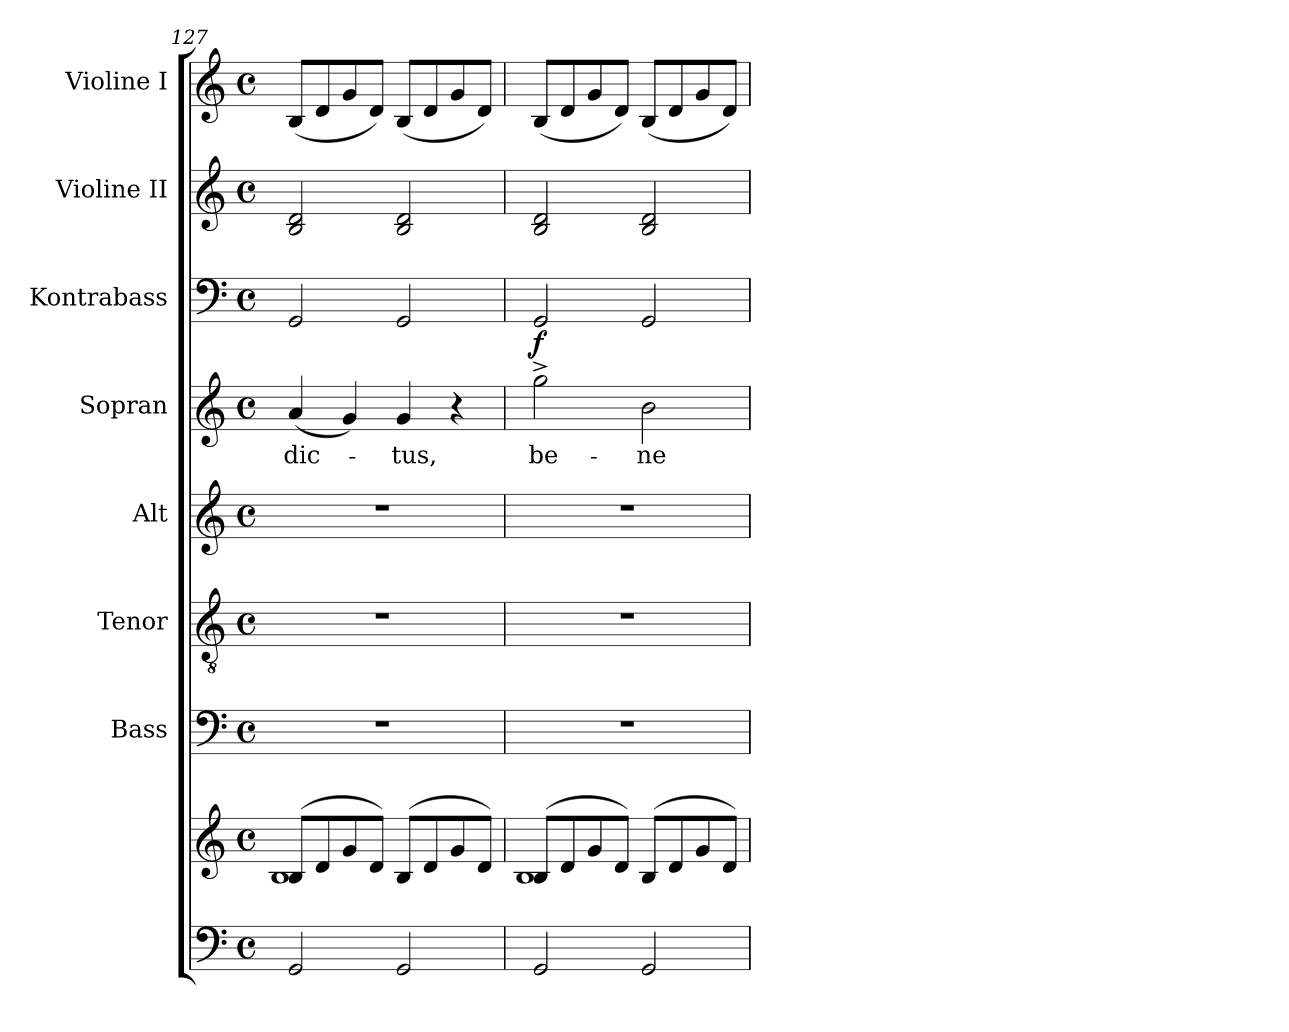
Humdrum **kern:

**kern	**kern	**kern	**kern	**kern	**kern	**text	**dynam	**kern	**kern	**kern
*part8	*part8	*part7	*part6	*part5	*part4	*part4	*part4	*part3	*part2	*part1
*staff9	*staff8	*staff7	*staff6	*staff5	*staff4	*staff4	*staff4	*staff3	*staff2	*staff1
*	*	*I"Bass	*I"Tenor	*I"Alt	*I"Sopran	*	*	*I"Kontrabass	*I"Violine II	*I"Violine I
*	*	*I'B.	*I'T.	*I'A.	*I'S.	*	*	*I'Kb.	*I'Vl. II	*I'Vl. I
*clefF4	*clefG2	*clefF4	*clefGv2	*clefG2	*clefG2	*	*	*clefF4	*clefG2	*clefG2
*	*	*	*	*	*	*	*	*ITrd7c12	*	*
*k[]	*k[]	*k[]	*k[]	*k[]	*k[]	*	*	*k[]	*k[]	*k[]
*C:	*C:	*C:	*C:	*C:	*C:	*	*	*C:	*C:	*C:
*M4/4	*M4/4	*M4/4	*M4/4	*M4/4	*M4/4	*	*	*M4/4	*M4/4	*M4/4
*met(c)	*met(c)	*met(c)	*met(c)	*met(c)	*met(c)	*	*	*met(c)	*met(c)	*met(c)
=127	=127	=127	=127	=127	=127	=127	=127	=127	=127	=127
*	*^	*	*	*	*	*	*	*	*	*
!	!	!	!	!	!	!	!LO:LY:b	!	!	!	!
2GG/	(>8B/L	1B	1r	1r	1r	(<4a/	-dic-	.	2GGG/	2B/ 2d/	(<8B/L
.	8d/	.	.	.	.	.	.	.	.	.	8d/
.	8g/	.	.	.	.	4g/)	.	.	.	.	8g/
.	8d/J)	.	.	.	.	.	.	.	.	.	8d/J)
!	!	!	!	!	!	!	!LO:LY:b	!	!	!	!
2GG/	(>8B/L	.	.	.	.	4g/	-tus,	.	2GGG/	2B/ 2d/	(<8B/L
.	8d/	.	.	.	.	.	.	.	.	.	8d/
.	8g/	.	.	.	.	4r	.	.	.	.	8g/
.	8d/J)	.	.	.	.	.	.	.	.	.	8d/J)
=128	=128	=128	=128	=128	=128	=128	=128	=128	=128	=128	=128
!	!	!	!	!	!	!	!LO:LY:b	!LO:DY:a	!	!	!
2GG/	(>8B/L	1B	1r	1r	1r	2gg^>\	be-	f	2GGG/	2B/ 2d/	(<8B/L
.	8d/	.	.	.	.	.	.	.	.	.	8d/
.	8g/	.	.	.	.	.	.	.	.	.	8g/
.	8d/J)	.	.	.	.	.	.	.	.	.	8d/J)
!	!	!	!	!	!	!	!LO:LY:b	!	!	!	!
2GG/	(>8B/L	.	.	.	.	2b\	-ne-	.	2GGG/	2B/ 2d/	(<8B/L
.	8d/	.	.	.	.	.	.	.	.	.	8d/
.	8g/	.	.	.	.	.	.	.	.	.	8g/
.	8d/J)	.	.	.	.	.	.	.	.	.	8d/J)
*	*v	*v	*	*	*	*	*	*	*	*	*
=	=	=	=	=	=	=	=	=	=	=
*-	*-	*-	*-	*-	*-	*-	*-	*-	*-	*-
